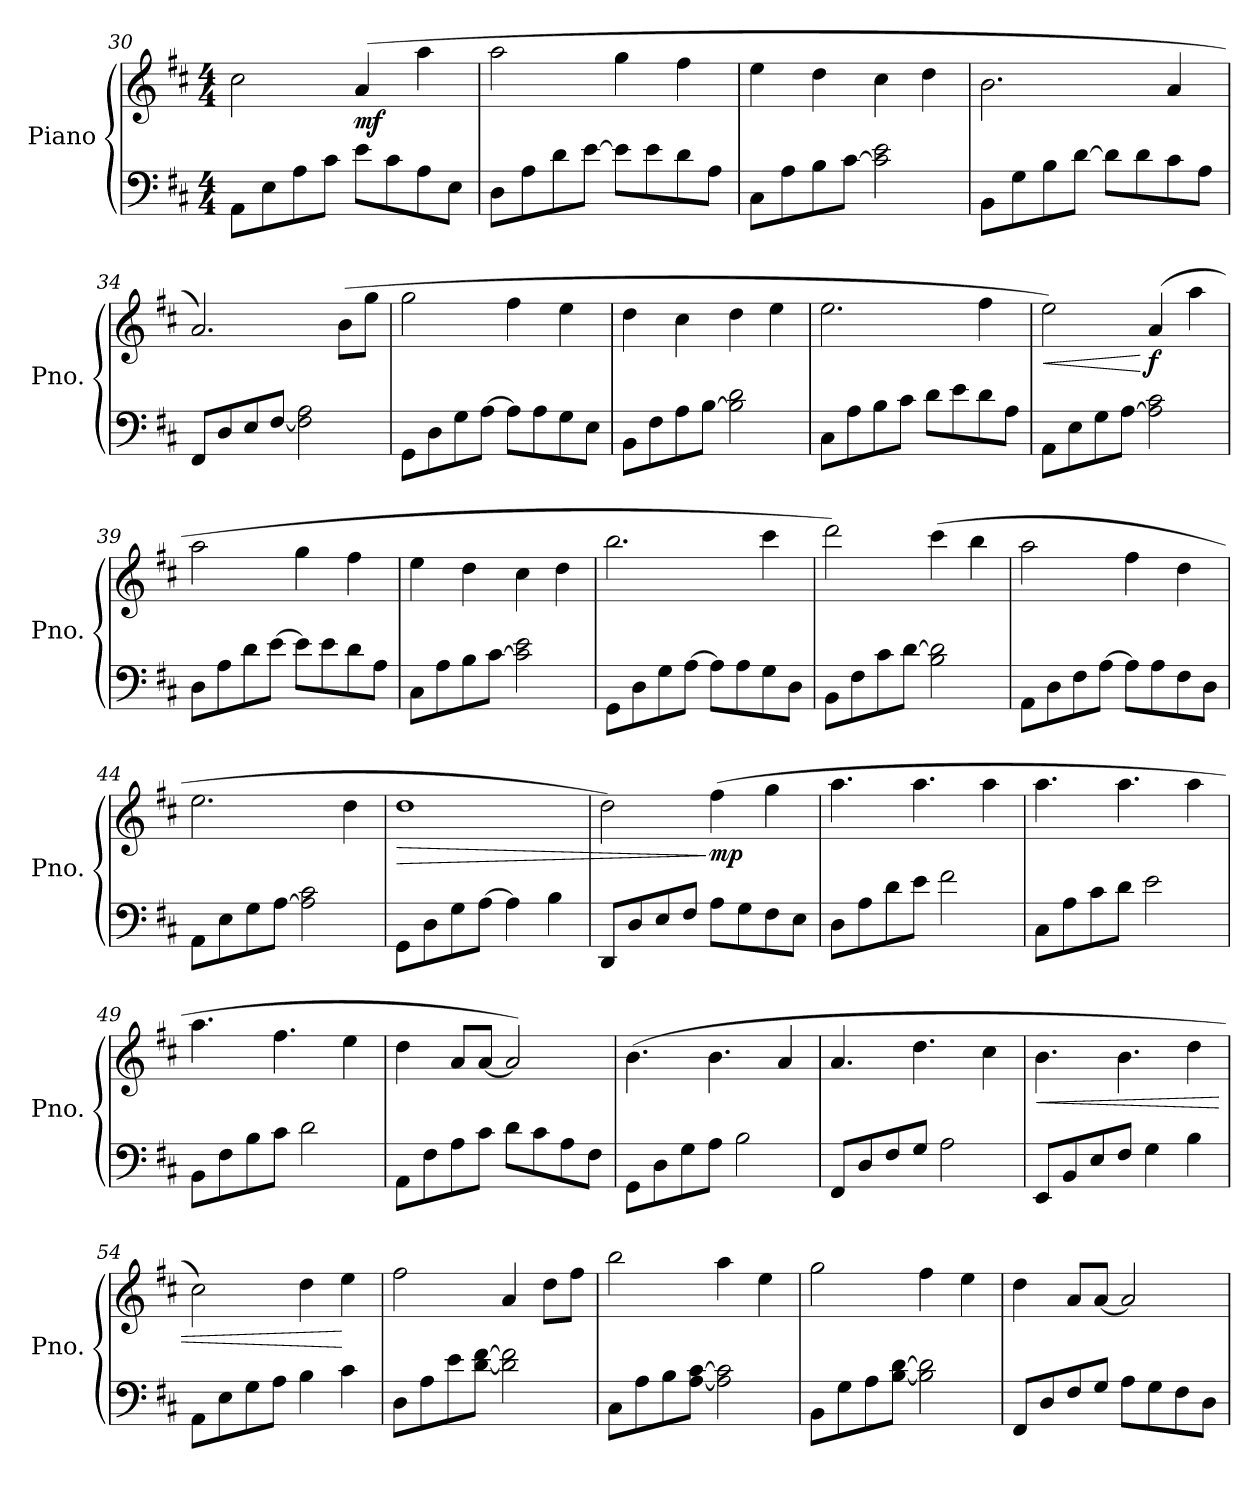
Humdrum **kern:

**kern	**kern	**dynam
*part1	*part1	*part1
*staff2	*staff1	*staff1/2
*I"Piano	*	*
*I'Pno.	*	*
*clefF4	*clefG2	*
*k[f#c#]	*k[f#c#]	*
*M4/4	*M4/4	*
=30	=30	=30
8AA\L	2cc#\	.
8E\	.	.
8A\	.	.
8c#\J	.	.
!	!	!LO:DY:b
8e\L	(>4a/	mf
8c#\	.	.
8A\	4aa\	.
8E\J	.	.
=31	=31	=31
8D\L	2aa\	.
8A\	.	.
8d\	.	.
[8e\J	.	.
8e\L]	4gg\	.
8e\	.	.
8d\	4ff#\	.
8A\J	.	.
!!LO:LB:g=z
=32	=32	=32
8C#\L	4ee\	.
8A\	.	.
8B\	4dd\	.
[8c#\J	.	.
2c#\] 2e\	4cc#\	.
.	4dd\	.
=33	=33	=33
8BB\L	2.b\	.
8G\	.	.
8B\	.	.
[8d\J	.	.
8d\L]	.	.
8d\	.	.
8c#\	4a/	.
8A\J	.	.
=34	=34	=34
8FF#/L	2.a/)	.
8D/	.	.
8E/	.	.
[8F#/J	.	.
2F#\] 2A\	.	.
.	(>8b\L	.
.	8gg\J	.
=35	=35	=35
8GG\L	2gg\	.
8D\	.	.
8G\	.	.
[8A\J	.	.
8A\L]	4ff#\	.
8A\	.	.
8G\	4ee\	.
8E\J	.	.
=36	=36	=36
8BB\L	4dd\	.
8F#\	.	.
8A\	4cc#\	.
[8B\J	.	.
2B\] 2d\	4dd\	.
.	4ee\	.
!!LO:LB:g=z
=37	=37	=37
8C#\L	2.ee\	.
8A\	.	.
8B\	.	.
8c#\J	.	.
8d\L	.	.
8e\	.	.
8d\	4ff#\	.
8A\J	.	.
=38	=38	=38
!	!	!LO:HP:b
8AA\L	2ee\)	<
8E\	.	.
8G\	.	.
[8A\J	.	.
!	!	!LO:DY:n=1:b
2A\] 2c#\	(>4a/	[ f
.	4aa\	.
=39	=39	=39
8D\L	2aa\	.
8A\	.	.
8d\	.	.
[8e\J	.	.
8e\L]	4gg\	.
8e\	.	.
8d\	4ff#\	.
8A\J	.	.
=40	=40	=40
8C#\L	4ee\	.
8A\	.	.
8B\	4dd\	.
[8c#\J	.	.
2c#\] 2e\	4cc#\	.
.	4dd\	.
=41	=41	=41
8GG\L	2.bb\	.
8D\	.	.
8G\	.	.
[8A\J	.	.
8A\L]	.	.
8A\	.	.
8G\	4ccc#\	.
8D\J	.	.
!!LO:LB:g=z
=42	=42	=42
8BB\L	2ddd\)	.
8F#\	.	.
8c#\	.	.
[8d\J	.	.
2B\ 2d\]	(>4ccc#\	.
.	4bb\	.
=43	=43	=43
8AA\L	2aa\	.
8D\	.	.
8F#\	.	.
[8A\J	.	.
8A\L]	4ff#\	.
8A\	.	.
8F#\	4dd\	.
8D\J	.	.
=44	=44	=44
8AA\L	2.ee\	.
8E\	.	.
8G\	.	.
[8A\J	.	.
2A\] 2c#\	.	.
.	4dd\	.
=45	=45	=45
!	!	!LO:HP:b
8GG\L	1dd	>
8D\	.	.
8G\	.	.
[8A\J	.	.
4A\]	.	.
4B\	.	.
=46	=46	=46
8DD/L	2dd\)	.
8D/	.	.
8E/	.	.
8F#/J	.	.
!	!	!LO:DY:n=1:b
8A\L	(>4ff#\	] mp
8G\	.	.
8F#\	4gg\	.
8E\J	.	.
=47	=47	=47
8D\L	4.aa\	.
8A\	.	.
8d\	.	.
8e\J	4.aa\	.
2f#\	.	.
.	4aa\	.
!!LO:LB:g=z
=48	=48	=48
8C#\L	4.aa\	.
8A\	.	.
8c#\	.	.
8d\J	4.aa\	.
2e\	.	.
.	4aa\	.
=49	=49	=49
8BB\L	4.aa\	.
8F#\	.	.
8B\	.	.
8c#\J	4.ff#\	.
2d\	.	.
.	4ee\	.
=50	=50	=50
8AA\L	4dd\	.
8F#\	.	.
8A\	8a/L	.
8c#\J	[8a/J	.
8d\L	2a/])	.
8c#\	.	.
8A\	.	.
8F#\J	.	.
=51	=51	=51
8GG\L	(>4.b\	.
8D\	.	.
8G\	.	.
8A\J	4.b\	.
2B\	.	.
.	4a/	.
=52	=52	=52
8FF#/L	4.a/	.
8D/	.	.
8F#/	.	.
8G/J	4.dd\	.
2A\	.	.
.	4cc#\	.
=53	=53	=53
!	!	!LO:HP:b
8EE/L	4.b\	<
8BB/	.	.
8E/	.	.
8F#/J	4.b\	.
4G\	.	.
4B\	4dd\	.
!!LO:PB:g=z
=54	=54	=54
8AA\L	2cc#\)	.
8E\	.	.
8G\	.	.
8A\J	.	.
4B\	4dd\	.
4c#\	4ee\	[
=55	=55	=55
8D\L	2ff#\	.
8A\	.	.
8e\	.	.
[8d\ [8f#\J	.	.
2d\] 2f#\]	4a/	.
.	8dd\L	.
.	8ff#\J	.
=56	=56	=56
8C#\L	2bb\	.
8A\	.	.
8B\	.	.
[8A\ [8c#\J	.	.
2A\] 2c#\]	4aa\	.
.	4ee\	.
=57	=57	=57
8BB\L	2gg\	.
8G\	.	.
8A\	.	.
[8B\ [8d\J	.	.
2B\] 2d\]	4ff#\	.
.	4ee\	.
=58	=58	=58
8FF#/L	4dd\	.
8D/	.	.
8F#/	8a/L	.
8G/J	[8a/J	.
8A\L	2a/]	.
8G\	.	.
8F#\	.	.
8D\J	.	.
=	=	=
*-	*-	*-
